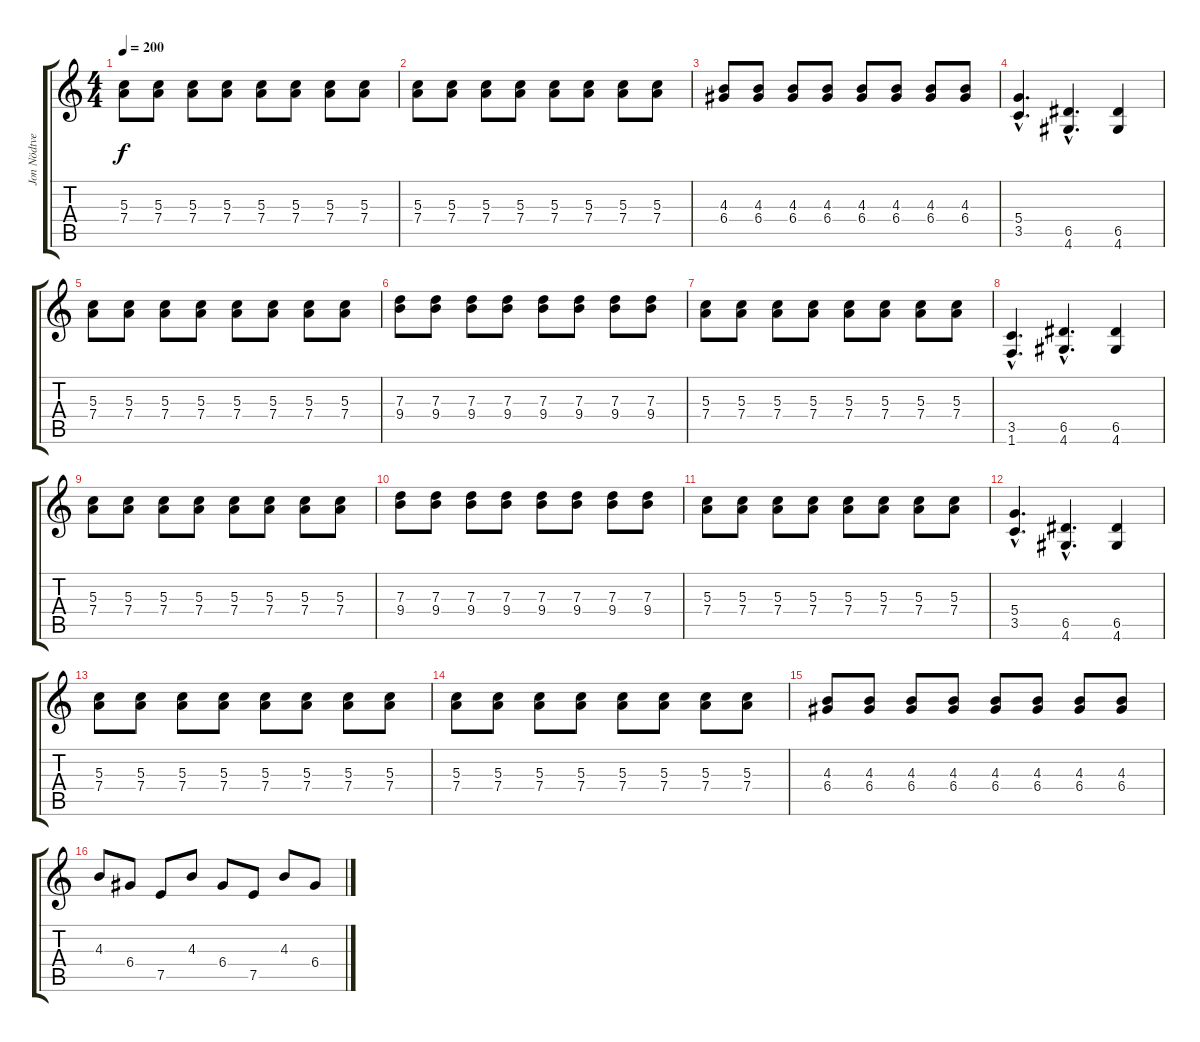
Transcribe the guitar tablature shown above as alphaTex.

\track ("Jon Nödtveit (Additional)" "Jon Nödtve") {instrument distortionguitar}
\staff {score tabs}
\tuning (E4 B3 G3 D3 A2 E2) {hide}
\ts (4 4)
\tempo 200
\clef g2
\ks c
(5.3 7.4).8{dy f} (5.3 7.4).8 (5.3 7.4).8 (5.3 7.4).8 (5.3 7.4).8 (5.3 7.4).8 (5.3 7.4).8 (5.3 7.4).8 |
(5.3 7.4).8 (5.3 7.4).8 (5.3 7.4).8 (5.3 7.4).8 (5.3 7.4).8 (5.3 7.4).8 (5.3 7.4).8 (5.3 7.4).8 |
(4.3 6.4).8 (4.3 6.4).8 (4.3 6.4).8 (4.3 6.4).8 (4.3 6.4).8 (4.3 6.4).8 (4.3 6.4).8 (4.3 6.4).8 |
(5.4{hac} 3.5{hac}).4{d} (6.5{hac} 4.6{hac}).4{d} (6.5 4.6).4 |
(5.3 7.4).8 (5.3 7.4).8 (5.3 7.4).8 (5.3 7.4).8 (5.3 7.4).8 (5.3 7.4).8 (5.3 7.4).8 (5.3 7.4).8 |
(7.3 9.4).8 (7.3 9.4).8 (7.3 9.4).8 (7.3 9.4).8 (7.3 9.4).8 (7.3 9.4).8 (7.3 9.4).8 (7.3 9.4).8 |
(5.3 7.4).8 (5.3 7.4).8 (5.3 7.4).8 (5.3 7.4).8 (5.3 7.4).8 (5.3 7.4).8 (5.3 7.4).8 (5.3 7.4).8 |
(3.5{hac} 1.6{hac}).4{d} (6.5{hac} 4.6{hac}).4{d} (6.5 4.6).4 |
(5.3 7.4).8 (5.3 7.4).8 (5.3 7.4).8 (5.3 7.4).8 (5.3 7.4).8 (5.3 7.4).8 (5.3 7.4).8 (5.3 7.4).8 |
(7.3 9.4).8 (7.3 9.4).8 (7.3 9.4).8 (7.3 9.4).8 (7.3 9.4).8 (7.3 9.4).8 (7.3 9.4).8 (7.3 9.4).8 |
(5.3 7.4).8 (5.3 7.4).8 (5.3 7.4).8 (5.3 7.4).8 (5.3 7.4).8 (5.3 7.4).8 (5.3 7.4).8 (5.3 7.4).8 |
(5.4{hac} 3.5{hac}).4{d} (6.5{hac} 4.6{hac}).4{d} (6.5 4.6).4 |
(5.3 7.4).8{volume 11} (5.3 7.4).8 (5.3 7.4).8 (5.3 7.4).8 (5.3 7.4).8 (5.3 7.4).8 (5.3 7.4).8 (5.3 7.4).8 |
(5.3 7.4).8 (5.3 7.4).8 (5.3 7.4).8 (5.3 7.4).8 (5.3 7.4).8 (5.3 7.4).8 (5.3 7.4).8 (5.3 7.4).8 |
(4.3 6.4).8 (4.3 6.4).8 (4.3 6.4).8 (4.3 6.4).8 (4.3 6.4).8 (4.3 6.4).8 (4.3 6.4).8 (4.3 6.4).8 |
4.3.8 6.4.8 7.5.8 4.3.8 6.4.8 7.5.8 4.3.8 6.4.8
